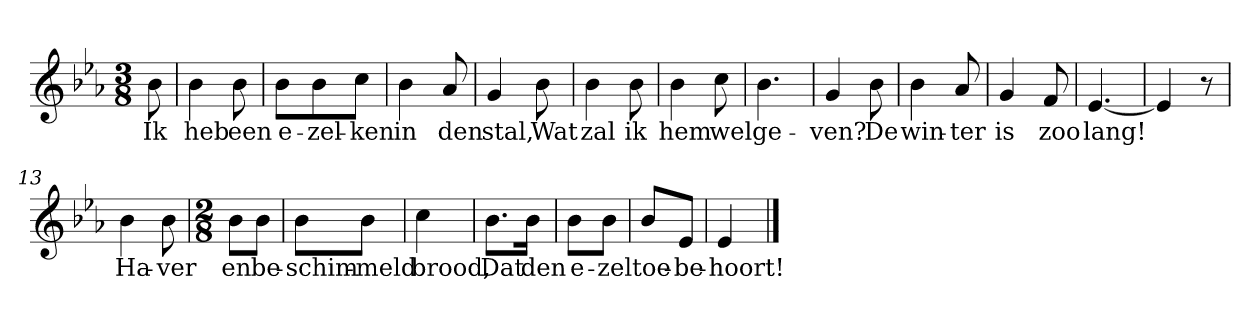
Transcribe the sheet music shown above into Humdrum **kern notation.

**kern	**text
*part1	*part1
*staff1	*staff1
*clefG2	*
*k[b-e-a-]	*
*E-:	*
*M3/8	*
*MM120	*
=	=
8b-	Ik
=1	=1
4b-	heb
8b-	een
=2	=2
8b-\L	e-
8b-\	-zel-
8cc\J	-ken
=3	=3
4b-	in
8a-	den
=4	=4
4g	stal,
8b-	Wat
=5	=5
4b-	zal
8b-	ik
=6	=6
4b-	hem
8cc	wel
=7	=7
4.b-	ge-
=8	=8
4g	-ven?
8b-	De
=9	=9
4b-	win-
8a-	-ter
=10	=10
4g	is
8f	zoo
=11	=11
[4.e-	lang!
=12	=12
4e-]	.
8r	.
=13	=13
4b-	Ha-
8b-	-ver
=14	=14
*M2/8	*
8b-\L	en
8b-\J	be-
=15	=15
8b-\L	-schim-
8b-\J	-meld
=16	=16
4cc	brood,
=17	=17
8.b-\L	Dat
16b-\Jk	den
=18	=18
8b-\L	e-
8b-\J	-zel
=19	=19
8b-/L	toe-
8e-/J	-be-
=20	=20
4e-	-hoort!
==	==
*-	*-
